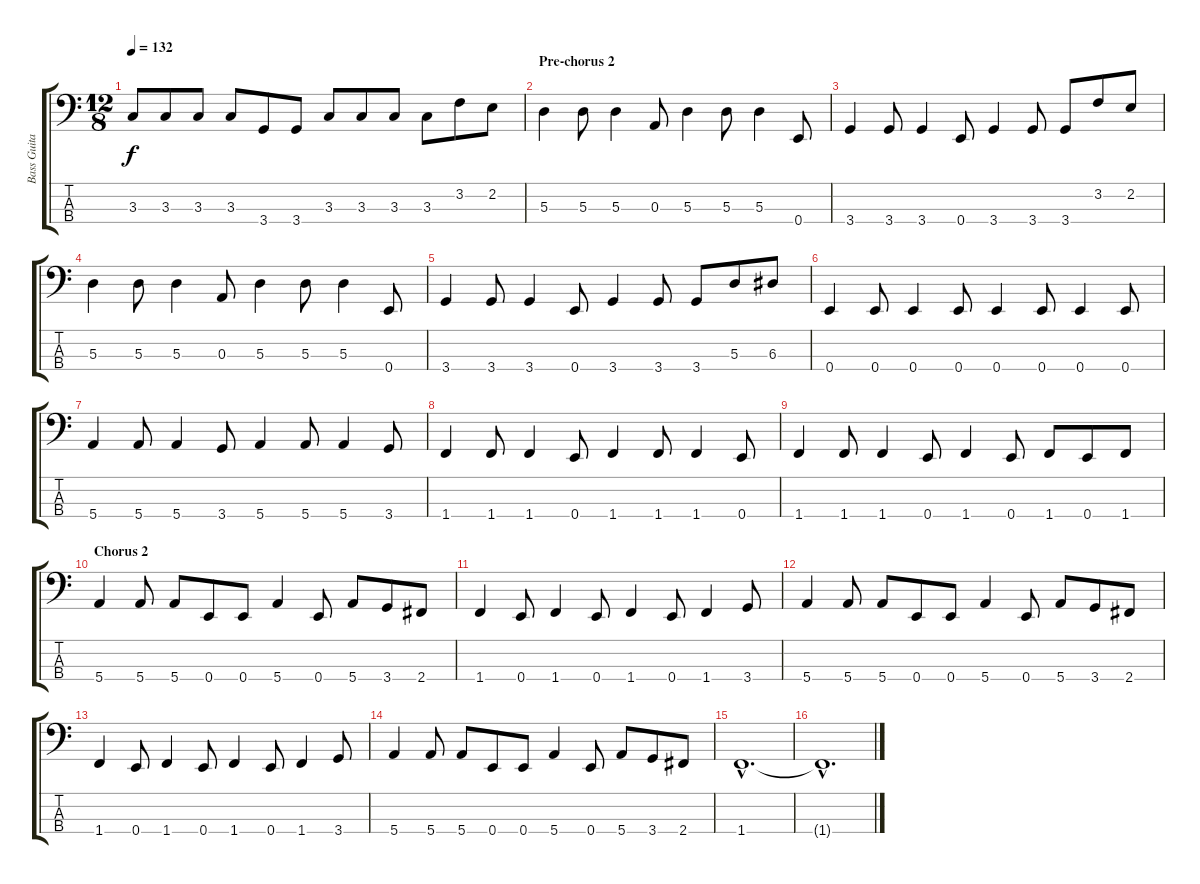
\track ("Bass Guitar" "Bass Guita") {instrument electricbassfinger}
\staff {score tabs}
\tuning (G2 D2 A1 E1) {hide}
\ts (12 8)
\tempo 132
\clef f4
\ks c
3.3.8{dy f} 3.3.8 3.3.8 3.3.8 3.4.8 3.4.8 3.3.8 3.3.8 3.3.8 3.3.8 3.2.8 2.2.8 |
\section ("" "Pre-chorus 2")
5.3.4 5.3.8 5.3.4 0.3.8 5.3.4 5.3.8 5.3.4 0.4.8 |
3.4.4 3.4.8 3.4.4 0.4.8 3.4.4 3.4.8 3.4.8 3.2.8 2.2.8 |
5.3.4 5.3.8 5.3.4 0.3.8 5.3.4 5.3.8 5.3.4 0.4.8 |
3.4.4 3.4.8 3.4.4 0.4.8 3.4.4 3.4.8 3.4.8 5.3.8 6.3.8 |
0.4.4 0.4.8 0.4.4 0.4.8 0.4.4 0.4.8 0.4.4 0.4.8 |
5.4.4 5.4.8 5.4.4 3.4.8 5.4.4 5.4.8 5.4.4 3.4.8 |
1.4.4 1.4.8 1.4.4 0.4.8 1.4.4 1.4.8 1.4.4 0.4.8 |
1.4.4 1.4.8 1.4.4 0.4.8 1.4.4 0.4.8 1.4.8 0.4.8 1.4.8 |
\section ("" "Chorus 2")
5.4.4 5.4.8 5.4.8 0.4.8 0.4.8 5.4.4 0.4.8 5.4.8 3.4.8 2.4.8 |
1.4.4 0.4.8 1.4.4 0.4.8 1.4.4 0.4.8 1.4.4 3.4.8 |
5.4.4 5.4.8 5.4.8 0.4.8 0.4.8 5.4.4 0.4.8 5.4.8 3.4.8 2.4.8 |
1.4.4 0.4.8 1.4.4 0.4.8 1.4.4 0.4.8 1.4.4 3.4.8 |
5.4.4 5.4.8 5.4.8 0.4.8 0.4.8 5.4.4 0.4.8 5.4.8 3.4.8 2.4.8 |
1.4{hac}.1{d} |
1.4{hac t}.1{d}
